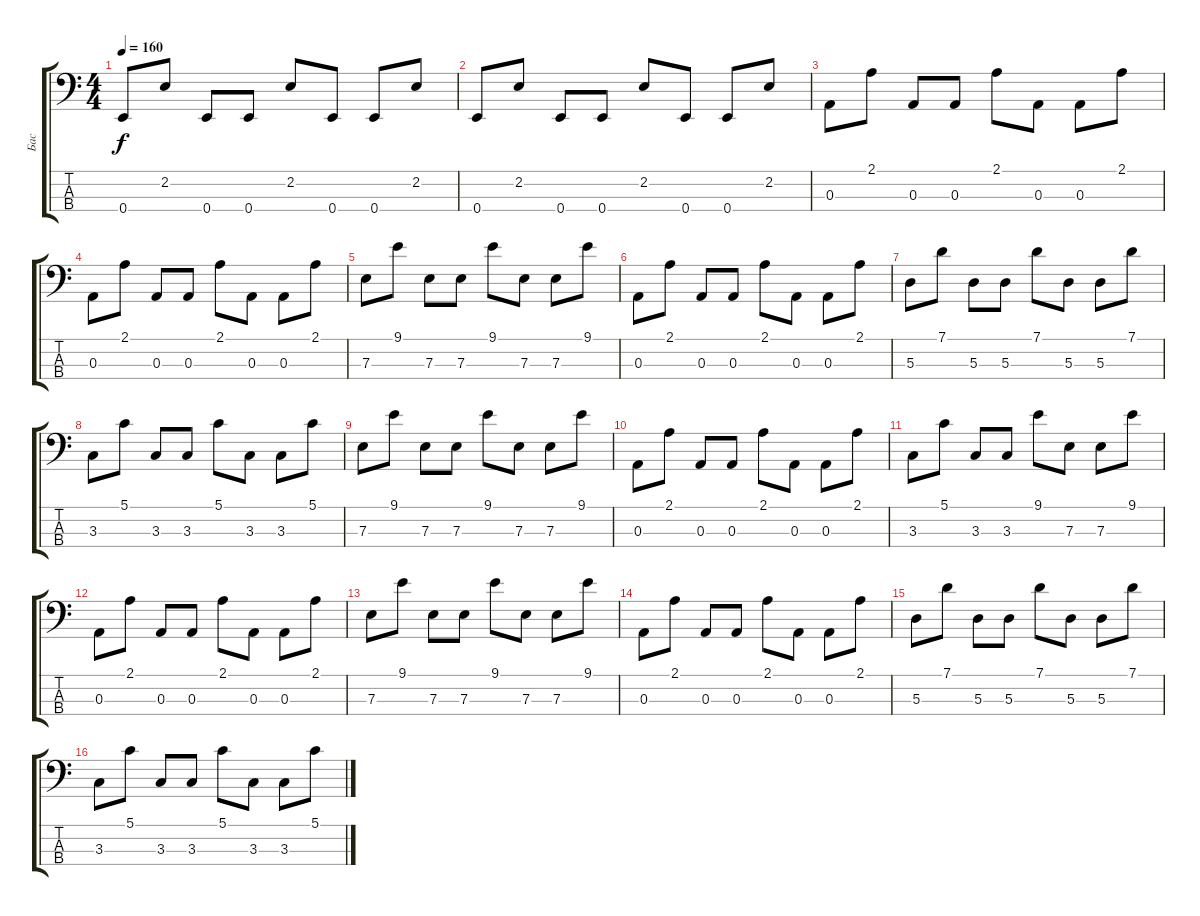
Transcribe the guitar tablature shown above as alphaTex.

\track ("Бас" "Бас") {instrument synthbass1}
\staff {score tabs}
\tuning (G2 D2 A1 E1) {hide}
\ts (4 4)
\tempo 160
\clef f4
\ks c
0.4.8{dy f} 2.2.8 0.4.8 0.4.8 2.2.8 0.4.8 0.4.8 2.2.8 |
0.4.8 2.2.8 0.4.8 0.4.8 2.2.8 0.4.8 0.4.8 2.2.8 |
0.3.8 2.1.8 0.3.8 0.3.8 2.1.8 0.3.8 0.3.8 2.1.8 |
0.3.8 2.1.8 0.3.8 0.3.8 2.1.8 0.3.8 0.3.8 2.1.8 |
7.3.8 9.1.8 7.3.8 7.3.8 9.1.8 7.3.8 7.3.8 9.1.8 |
0.3.8 2.1.8 0.3.8 0.3.8 2.1.8 0.3.8 0.3.8 2.1.8 |
5.3.8 7.1.8 5.3.8 5.3.8 7.1.8 5.3.8 5.3.8 7.1.8 |
3.3.8 5.1.8 3.3.8 3.3.8 5.1.8 3.3.8 3.3.8 5.1.8 |
7.3.8 9.1.8 7.3.8 7.3.8 9.1.8 7.3.8 7.3.8 9.1.8 |
0.3.8 2.1.8 0.3.8 0.3.8 2.1.8 0.3.8 0.3.8 2.1.8 |
3.3.8 5.1.8 3.3.8 3.3.8 9.1.8 7.3.8 7.3.8 9.1.8 |
0.3.8 2.1.8 0.3.8 0.3.8 2.1.8 0.3.8 0.3.8 2.1.8 |
7.3.8 9.1.8 7.3.8 7.3.8 9.1.8 7.3.8 7.3.8 9.1.8 |
0.3.8 2.1.8 0.3.8 0.3.8 2.1.8 0.3.8 0.3.8 2.1.8 |
5.3.8 7.1.8 5.3.8 5.3.8 7.1.8 5.3.8 5.3.8 7.1.8 |
3.3.8 5.1.8 3.3.8 3.3.8 5.1.8 3.3.8 3.3.8 5.1.8
